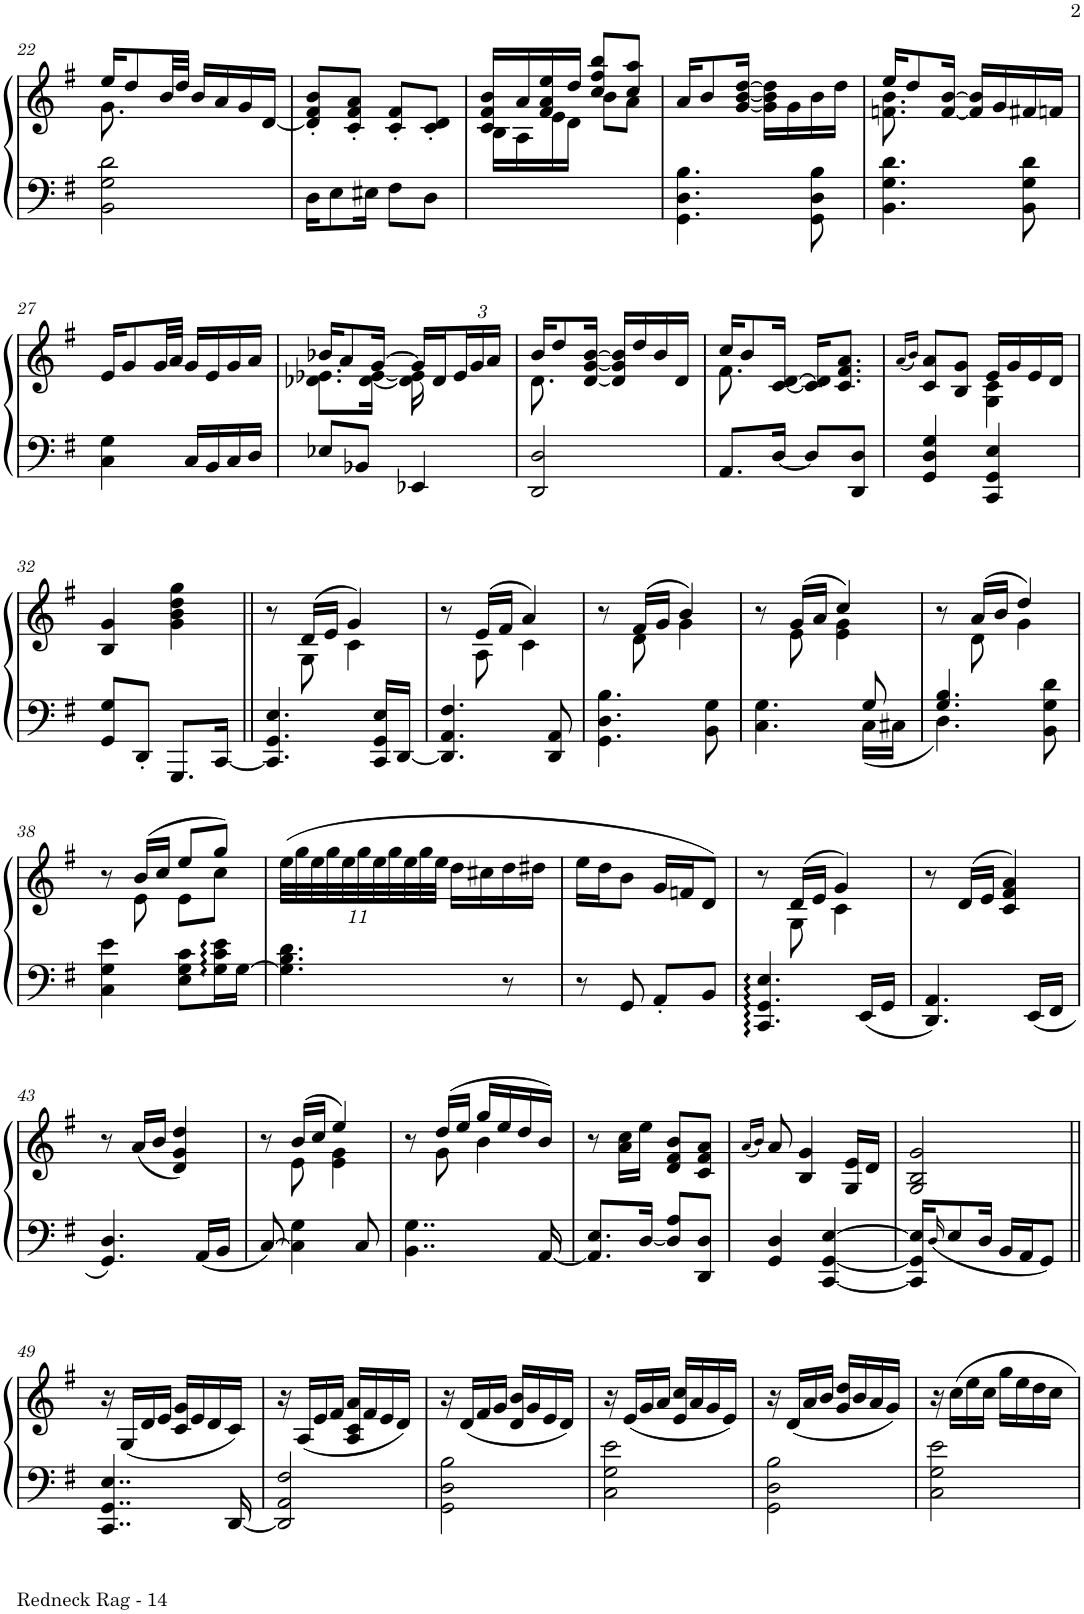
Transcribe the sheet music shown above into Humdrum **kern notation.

**kern	**kern
*part1	*part1
*staff2	*staff1
*I"Piano	*
*I'Pno.	*
!!LO:PB:g=z
*clefF4	*clefG2
*k[f#]	*k[f#]
*M2/4	*M2/4
=22	=22
*	*^
2BB\ 2G\ 2d\	16ee/KL	8.g\
.	8dd/	.
.	32b/LL	4ryy
.	32dd/JJJ	.
.	16b/LL	.
.	16a/	.
.	16g/	.
.	[16d/JJ	16ryy
*	*v	*v
=23	=23
16D\KL	8d/]' 8f#/' 8b/'L
8E\	.
.	8c/' 8f#/' 8a/'J
16E#X\Jk	.
8F#\L	8c/' 8f#/'L
8D\J	8c/' 8d/'J
=24	=24
*	*^
2ryy	16c/ 16f#/ 16b/LL	16B\LL
.	16a/	16A\
.	16f#/ 16a/ 16ee/	16e\
.	16dd/JJ	16d\JJ
.	8cc/ 8ff#/ 8bb/L	8b\L
.	8cc/ 8aa/J	8a\J
*	*v	*v
=25	=25
4.GG\ 4.D\ 4.B\	16a/KL
.	8b/
.	[16g/ [16b/ [16dd/Jk
.	16g\] 16b\] 16dd\]LL
.	16g\
8GG\ 8D\ 8B\	16b\
.	16dd\JJ
=26	=26
*	*^
4.BB\ 4.G\ 4.d\	16ee/KL	8.fn\ 8.b\
.	8dd/	.
.	[16f/ [16b/Jk	4ryy
.	16f/] 16b/]LL	.
.	16g/	.
8BB\ 8G\ 8d\	16f#X/	.
.	16fn/JJ	16ryy
*	*v	*v
!!LO:LB:g=z
=27	=27
4C\ 4G\	16e/KL
.	8g/
.	32g/LL
.	32a/JJJ
16C/LL	16g/LL
16BB/	16e/
16C/	16g/
16D/JJ	16a/JJ
=28	=28
*	*^
8E-X/L	16b-X/KL	8.d-X\ 8.e-X\L
.	8a/	.
8BB-X/J	.	.
.	[16g/Jk	[16d-\ [16e-\Jk
4EE-X/	16g/LL]	16d-\] 16e-\]
.	16d-/	8.ryy
*	*Xbrackettup	*
.	24e-/	.
.	24g/	.
.	24a/JJ	.
=29	=29	=29
2DD/ 2D/	16b/KL	8.d\
.	8dd/	.
.	[16d/ [16g/ [16b/Jk	4ryy
.	16d/] 16g/] 16b/]LL	.
.	16dd/	.
.	16b/	.
.	16d/JJ	16ryy
=30	=30	=30
8.AA/L	16cc/KL	8.f#\
.	8b/	.
[16D/Jk	[16c/ [16d/Jk	4ryy
8D/L]	16c/] 16d/]KL	.
.	8.c/ 8.f#/ 8.a/J	.
8DD/ 8D/J	.	.
.	.	16ryy
=31	=31	=31
.	(16qa/LL	.
.	16qb/JJ)	.
4GG/ 4D/ 4G/	8c/ 8a/L	4ryy
.	8B/ 8g/J	.
4CC/ 4GG/ 4E/	16e/LL	4G\ 4c\
.	16g/	.
.	16e/	.
.	16d/JJ	.
*	*v	*v
!!LO:LB:g=z
=32	=32
8GG/ 8G/L	4B/ 4g/
8DD'/J	.
8.GGG/L	4g\ 4b\ 4dd\ 4gg\
[16CC/Jk	.
=33||	=33||
*	*^
4.CC/] 4.GG/ 4.E/	8r	8ryy
.	(16d/LL	8G\
.	16e/JJ	.
.	4g/)	4c\
16CC/ 16GG/ 16E/LL	.	.
[16DD/JJ	.	.
=34	=34	=34
4.DD/] 4.AA/ 4.F#/	8r	8ryy
.	(16e/LL	8A\
.	16f#/JJ	.
.	4a/)	4c\
8DD/ 8AA/	.	.
=35	=35	=35
4.GG\ 4.D\ 4.B\	8r	8ryy
.	(16f#/LL	8d\
.	16g/JJ	.
.	4b/)	4g\
8BB\ 8G\	.	.
=36	=36	=36
*^	*	*
4.C\ 4.G\	4.ryy	8r	8ryy
.	.	(16g/LL	8e\
.	.	16a/JJ	.
.	.	4cc/)	4e\ 4g\
8G/	16C\LL	.	.
.	16C#X\JJ	.	.
=37	=37	=37	=37
4.G/ 4.B/	4.D\	8r	8ryy
.	.	(16a/LL	8d\
.	.	16b/JJ	.
.	.	4dd/)	4g\
8BB\ 8G\ 8d\	8ryy	.	.
*v	*v	*	*
!!LO:LB:g=z	!!
=38	=38	=38
4C\ 4G\ 4e\	8r	8ryy
.	(16b/LL	8e\
.	16cc/JJ	.
8E\ 8G\ 8c\L	8ee/L	8e\L
16G\ 16c\ 16e\L	8gg/J)	8cc\J
[16G\JJ	.	.
*	*v	*v
=39	=39
4.G\] 4.B\ 4.d\	(44ee\LLL
.	44gg\
.	44ee\
.	44gg\
.	44ee\
.	44gg\
.	44ee\
.	44gg\
.	44ee\
.	44gg\
.	44ee\JJJ
.	16dd\LL
.	16cc#X\
8r	16dd\
.	16dd#X\JJ
=40	=40
8r	16ee\LL
.	16dd\J
8GG/	8b\J
8AA'/L	16g/LL
.	16fn/J
8BB/J	8d/J)
=41	=41
*	*^
4.CC/ 4.GG/ 4.E/	8r	8ryy
.	(16d/LL	8G\
.	16e/JJ	.
.	4g/)	4c\
16EE/LL	.	.
16GG/JJ	.	.
*	*v	*v
=42	=42
4.DD/ 4.AA/	8r
.	(>16d/LL
.	16e/JJ
.	4c/ 4f#/ 4a/)
16EE/LL	.
16FF#/JJ	.
!!LO:LB:g=z
=43	=43
4.GG/ 4.D/	8r
.	(16a/LL
.	16b/JJ
.	4d/ 4g/ 4dd/)
16AA/LL	.
16BB/JJ	.
=44	=44
*	*^
[8C/	8r	8ryy
4C\] 4G\	(16b/LL	8e\
.	16cc/JJ	.
.	4ee/)	4e\ 4g\
8C/	.	.
=45	=45	=45
4..BB\ 4..G\	8r	8ryy
.	(16dd/LL	8g\
.	16ee/JJ	.
.	16gg/LL	4b\
.	16ee/	.
.	16dd/	.
[16AA/	16b/JJ)	.
*	*v	*v
=46	=46
8.AA/] 8.E/L	8r
.	16a\ 16cc\LL
[16D/Jk	16ee\JJ
8D/] 8A/L	8d/ 8f#/ 8b/L
8DD/ 8D/J	8c/ 8f#/ 8a/J
=47	=47
.	(16qa/LL
.	16qb/JJ)
4GG/ 4D/	8a/
.	4B/ 4g/
[4CC/ [4GG/ [4E/	.
.	16G/ 16e/LL
.	16d/JJ
=48	=48
16CC/] 16GG/] 16E/]KL	2G/ 2B/ 2g/
16qD/	.
8E/	.
16D/Jk	.
16BB/LL	.
16AA/J	.
8GG/J	.
!!LO:LB:g=z
=49||	=49||
4..CC/ 4..GG/ 4..E/	16r
.	(16G/LL
.	16d/
.	16e/JJ
.	16c/ 16g/LL
.	16e/
.	16d/
[16DD/	16c/JJ)
=50	=50
2DD/] 2AA/ 2F#/	16r
.	(16A/LL
.	16e/
.	16f#/JJ
.	16A/ 16c/ 16a/LL
.	16f#/
.	16e/
.	16d/JJ)
=51	=51
2GG\ 2D\ 2B\	16r
.	(16d/LL
.	16f#/
.	16g/JJ
.	16d/ 16b/LL
.	16g/
.	16e/
.	16d/JJ)
=52	=52
2C\ 2G\ 2e\	16r
.	(16e/LL
.	16g/
.	16a/JJ
.	16e/ 16cc/LL
.	16a/
.	16g/
.	16e/JJ)
=53	=53
2GG\ 2D\ 2B\	16r
.	(16d/LL
.	16a/
.	16b/JJ
.	16g/ 16dd/LL
.	16b/
.	16a/
.	16g/JJ)
=54	=54
2C\ 2G\ 2e\	16r
.	16cc\LL
.	16ee\
.	16cc\JJ
.	16gg\LL
.	16ee\
.	16dd\
.	16cc\JJ
=	=
*-	*-
